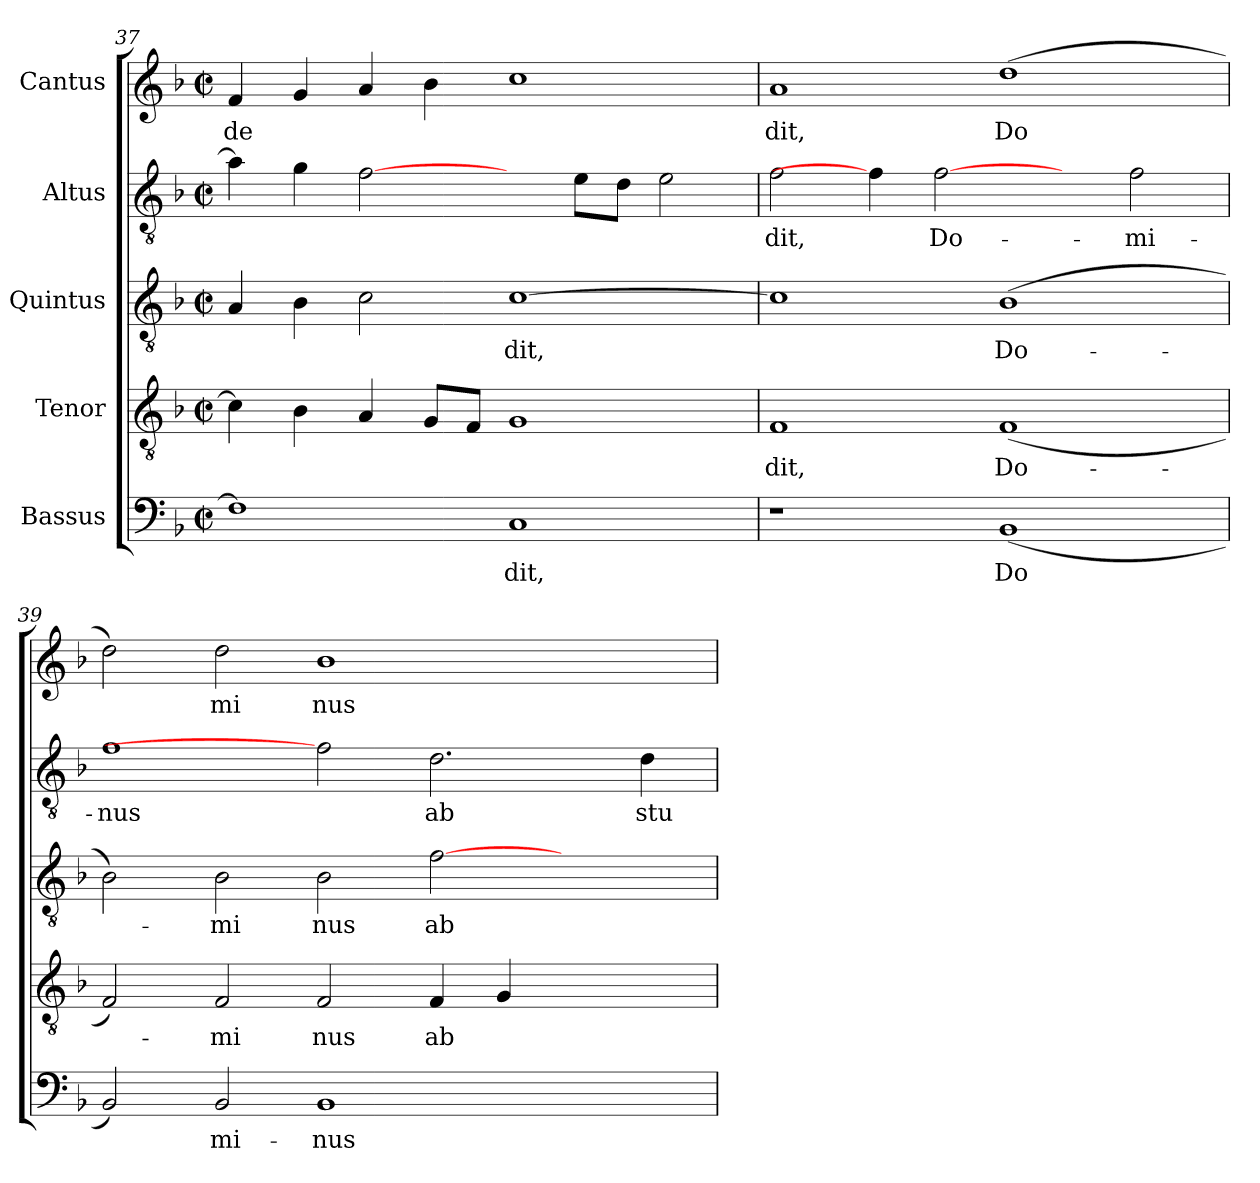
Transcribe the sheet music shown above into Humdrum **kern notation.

**kern	**text	**kern	**text	**kern	**text	**kern	**text	**kern	**text
*part5	*part5	*part4	*part4	*part3	*part3	*part2	*part2	*part1	*part1
*staff5	*staff5	*staff4	*staff4	*staff3	*staff3	*staff2	*staff2	*staff1	*staff1
*I"Bassus	*	*I"Tenor	*	*I"Quintus	*	*I"Altus	*	*I"Cantus	*
*clefF4	*	*clefGv2	*	*clefGv2	*	*clefGv2	*	*clefG2	*
*k[b-]	*	*k[b-]	*	*k[b-]	*	*k[b-]	*	*k[b-]	*
*F:	*	*F:	*	*F:	*	*F:	*	*F:	*
*M2/2	*	*M2/2	*	*M2/2	*	*M2/2	*	*M2/2	*
*met(c|)	*	*met(c|)	*	*met(c|)	*	*met(c|)	*	*met(c|)	*
=37	=37	=37	=37	=37	=37	=37	=37	=37	=37
!	!	!	!	!	!	!	!	!	!LO:LY:b:cj
1F]	.	4c\]	.	4A/	.	4a\]	.	4f/	de
.	.	4B-\	.	4B-\	.	4g\	.	4g/	.
.	.	4A/	.	2c\	.	[2f\	.	4a/	.
.	.	8G/L	.	.	.	.	.	4b-\	.
.	.	8F/J	.	.	.	.	.	.	.
!	!LO:LY:b:cj	!	!	!	!LO:LY:b:cj	!	!	!	!
1C	dit,	1G	.	[>1c	-dit,	4ryy	.	1cc	.
.	.	.	.	.	.	8e\L	.	.	.
.	.	.	.	.	.	8d\J	.	.	.
.	.	.	.	.	.	2e\	.	.	.
=38	=38	=38	=38	=38	=38	=38	=38	=38	=38
!	!	!	!LO:LY:b:cj	!	!	!	!LO:LY:b:cj	!	!LO:LY:b:cj
1r	.	1F	-dit,	1c]	.	2f\	-dit,	1a	dit,
.	.	.	.	.	.	4f\]	.	.	.
!	!	!	!	!	!	!	!LO:LY:b:cj	!	!
.	.	.	.	.	.	[2f	Do-	.	.
!	!LO:LY:b:cj	!	!LO:LY:b:cj	!	!LO:LY:b:cj	!	!	!	!LO:LY:b:cj
(>1BB-	Do	(>1F	Do-	(>1B-	Do-	.	.	(>1dd	Do
.	.	.	.	.	.	4ryy	.	.	.
!	!	!	!	!	!	!	!LO:LY:b:cj	!	!
.	.	.	.	.	.	2f\	-mi-	.	.
!!LO:PB:g=z
=39	=39	=39	=39	=39	=39	=39	=39	=39	=39
!	!	!	!	!	!	!	!LO:LY:b:cj	!	!
*^	*	*^	*	*^	*	*	*	*^	*
2BB-/)	64ryy	.	2F/)	64ryy	.	2B-\)	64ryy	.	1f	-nus	2dd\)	64ryy	.
.	1ryy	.	.	1ryy	.	.	1ryy	.	.	.	.	1ryy	.
!	!	!LO:LY:b:cj	!	!	!LO:LY:b:cj	!	!	!LO:LY:b:cj	!	!	!	!	!LO:LY:b:cj
2BB-/	.	mi-	2F/	.	-mi	2B-\	.	-mi	.	.	2dd\	.	mi
!	!	!LO:LY:b:cj	!	!	!LO:LY:b:cj	!	!	!LO:LY:b:cj	!	!	!	!	!LO:LY:b
1BB-	.	-nus	2F/	.	nus	2B-\	.	nus	2f]	.	1b-	.	nus
.	1ryy	.	.	1ryy	.	.	1ryy	.	.	.	.	1ryy	.
!	!	!	!	!	!LO:LY:b	!	!	!LO:LY:b:cj	!	!LO:LY:b:cj	!	!	!
.	.	.	4F/	.	ab	[>2f\	.	ab	2.d\	ab	.	.	.
.	.	.	4G/	.	.	.	.	.	.	.	.	.	.
2ryy	.	.	2ryy	.	.	2ryy	.	.	.	.	2ryy	.	.
.	4ryy	.	.	4ryy	.	.	4ryy	.	.	.	.	4ryy	.
!	!	!	!	!	!	!	!	!	!	!LO:LY:b:cj	!	!	!
.	.	.	.	.	.	.	.	.	4d\	stu	.	.	.
.	8...ryy	.	.	8...ryy	.	.	8...ryy	.	.	.	.	8...ryy	.
*v	*v	*	*	*	*	*v	*v	*	*	*	*v	*v	*
*	*	*v	*v	*	*	*	*	*	*	*
=	=	=	=	=	=	=	=	=	=
*-	*-	*-	*-	*-	*-	*-	*-	*-	*-
